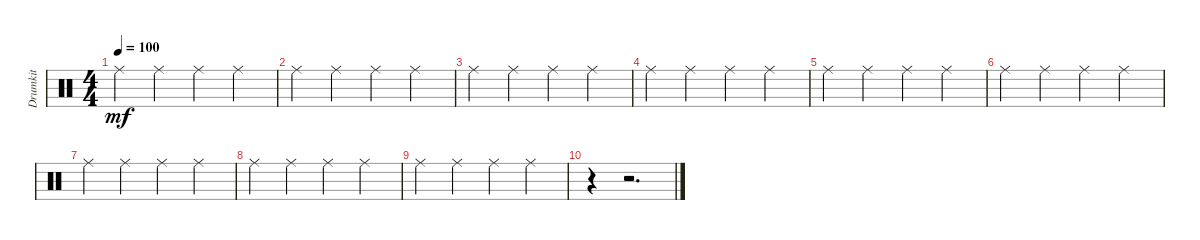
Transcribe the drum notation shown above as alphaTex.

\track ("Drumkit" "Drumkit") {instrument percussion}
\staff {score}
\articulation defaults
\ts (4 4)
\tempo 100
\clef neutral
\ks c "Ride (middle)".4{dy mf} "Ride (middle)".4 "Ride (middle)".4 "Ride (middle)".4
|
"Ride (middle)".4 "Ride (middle)".4 "Ride (middle)".4 "Ride (middle)".4 |
"Ride (middle)".4 "Ride (middle)".4 "Ride (middle)".4 "Ride (middle)".4 |
"Ride (middle)".4 "Ride (middle)".4 "Ride (middle)".4 "Ride (middle)".4 |
"Ride (middle)".4 "Ride (middle)".4 "Ride (middle)".4 "Ride (middle)".4 |
"Ride (middle)".4 "Ride (middle)".4 "Ride (middle)".4 "Ride (middle)".4 |
"Ride (middle)".4 "Ride (middle)".4 "Ride (middle)".4 "Ride (middle)".4 |
"Ride (middle)".4 "Ride (middle)".4 "Ride (middle)".4 "Ride (middle)".4 |
"Ride (middle)".4 "Ride (middle)".4 "Ride (middle)".4 "Ride (middle)".4 |
r.4 r.2{d}
